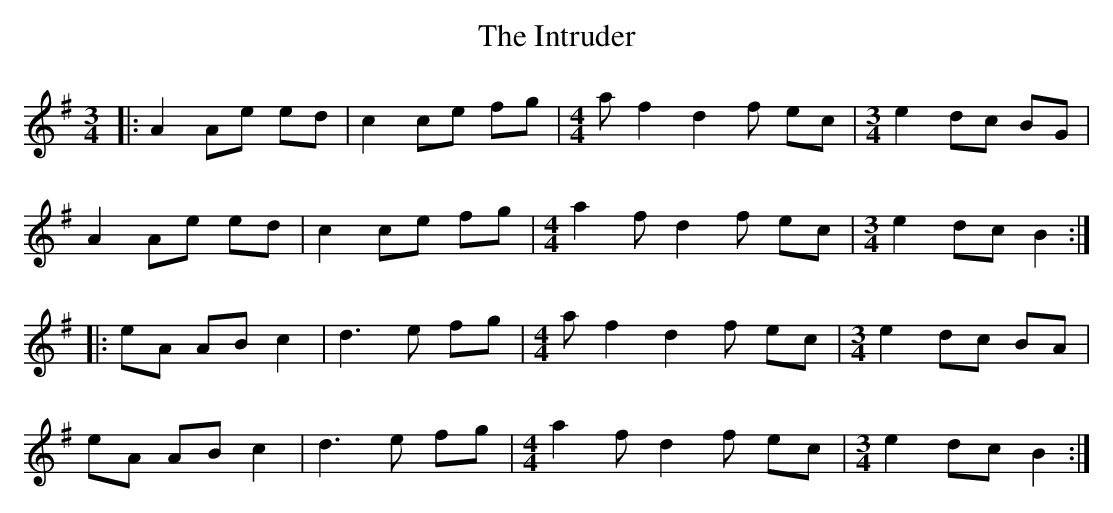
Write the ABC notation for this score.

X:1
T: The Intruder
M: 3/4
L: 1/8
K: Ador
|:A2 Ae ed|c2 ce fg|[M:4/4] af2 d2f ec|[M:3/4] e2 dc BG|
A2 Ae ed|c2 ce fg|[M:4/4] a2f d2f ec|[M:3/4] e2 dc B2:|
|:eA AB c2|d3 e fg|[M:4/4] af2 d2f ec|[M:3/4] e2 dc BA|
eA AB c2|d3 e fg|[M:4/4] a2f d2f ec|[M:3/4] e2 dc B2:|
